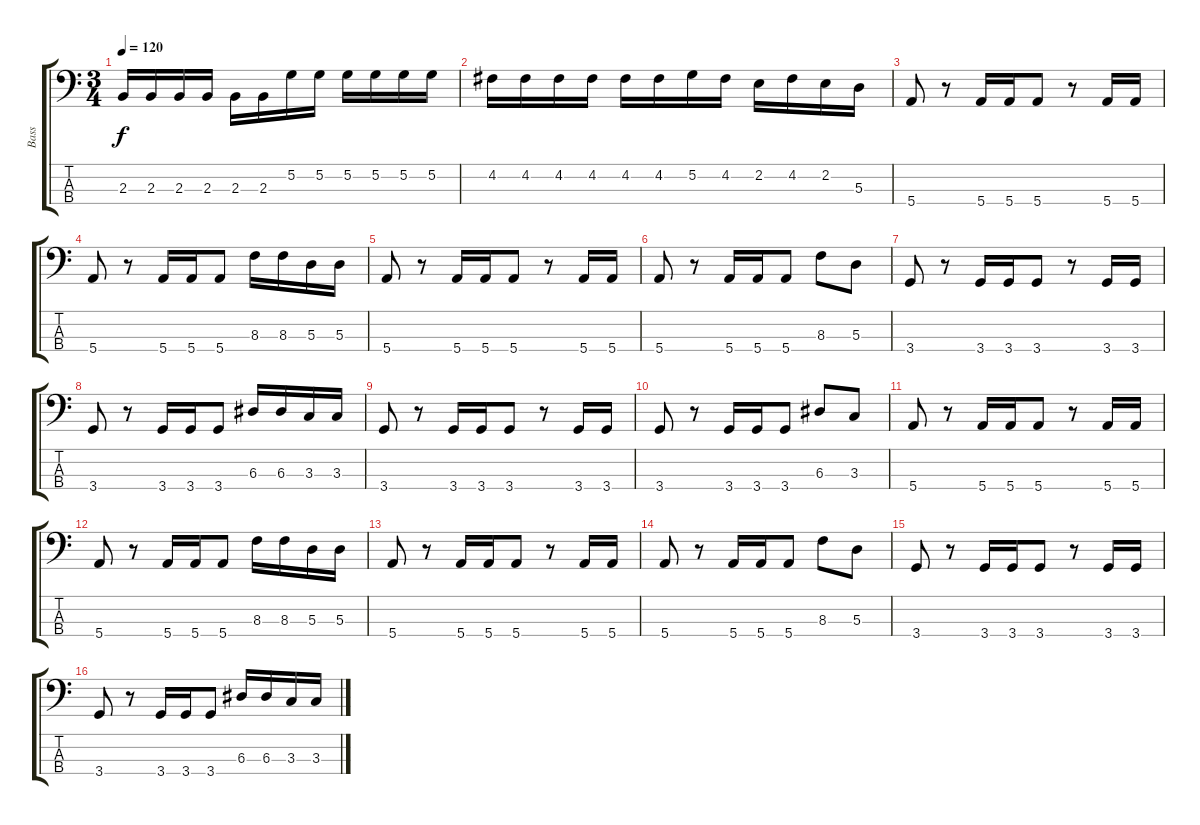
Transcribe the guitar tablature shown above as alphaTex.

\track ("Bass" "Bass") {instrument electricbassfinger}
\staff {score tabs}
\tuning (G2 D2 A1 E1) {hide}
\ts (3 4)
\tempo 120
\clef f4
\ks c
2.3.16{dy f} 2.3.16 2.3.16 2.3.16 2.3.16 2.3.16 5.2.16 5.2.16 5.2.16 5.2.16 5.2.16 5.2.16 |
4.2.16 4.2.16 4.2.16 4.2.16 4.2.16 4.2.16 5.2.16 4.2.16 2.2.16 4.2.16 2.2.16 5.3.16 |
5.4.8 r.8 5.4.16 5.4.16 5.4.8 r.8 5.4.16 5.4.16 |
5.4.8 r.8 5.4.16 5.4.16 5.4.8 8.3.16 8.3.16 5.3.16 5.3.16 |
5.4.8 r.8 5.4.16 5.4.16 5.4.8 r.8 5.4.16 5.4.16 |
5.4.8 r.8 5.4.16 5.4.16 5.4.8 8.3.8 5.3.8 |
3.4.8 r.8 3.4.16 3.4.16 3.4.8 r.8 3.4.16 3.4.16 |
3.4.8 r.8 3.4.16 3.4.16 3.4.8 6.3.16 6.3.16 3.3.16 3.3.16 |
3.4.8 r.8 3.4.16 3.4.16 3.4.8 r.8 3.4.16 3.4.16 |
3.4.8 r.8 3.4.16 3.4.16 3.4.8 6.3.8 3.3.8 |
5.4.8 r.8 5.4.16 5.4.16 5.4.8 r.8 5.4.16 5.4.16 |
5.4.8 r.8 5.4.16 5.4.16 5.4.8 8.3.16 8.3.16 5.3.16 5.3.16 |
5.4.8 r.8 5.4.16 5.4.16 5.4.8 r.8 5.4.16 5.4.16 |
5.4.8 r.8 5.4.16 5.4.16 5.4.8 8.3.8 5.3.8 |
3.4.8 r.8 3.4.16 3.4.16 3.4.8 r.8 3.4.16 3.4.16 |
3.4.8 r.8 3.4.16 3.4.16 3.4.8 6.3.16 6.3.16 3.3.16 3.3.16
